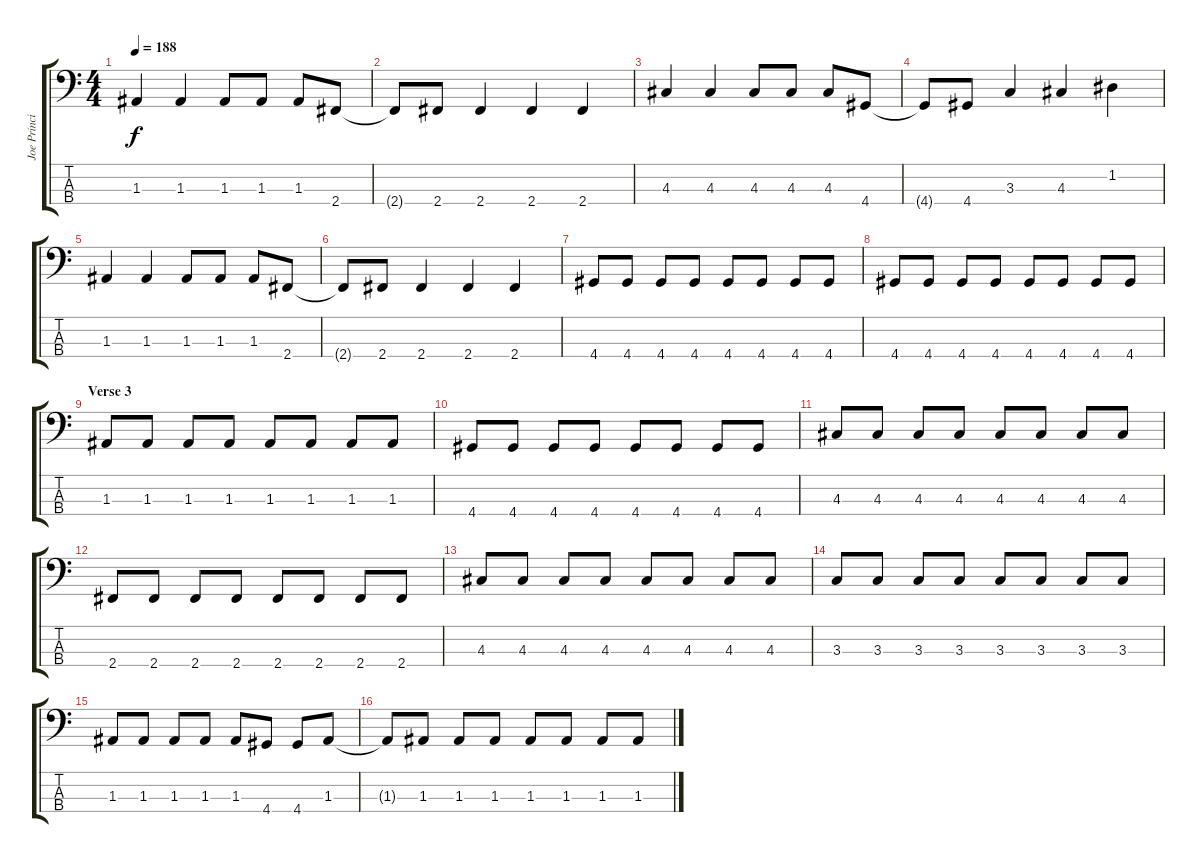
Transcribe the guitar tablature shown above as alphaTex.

\track ("Joe Principe (Bass)" "Joe Princi") {instrument electricbassfinger}
\staff {score tabs}
\tuning (G2 D2 A1 E1) {hide}
\ts (4 4)
\tempo 188
\clef f4
\ks c
1.3.4{dy f} 1.3.4 1.3.8 1.3.8 1.3.8 2.4.8 |
2.4{t}.8 2.4.8 2.4.4 2.4.4 2.4.4 |
4.3.4 4.3.4 4.3.8 4.3.8 4.3.8 4.4.8 |
4.4{t}.8 4.4.8 3.3.4 4.3.4 1.2.4 |
1.3.4 1.3.4 1.3.8 1.3.8 1.3.8 2.4.8 |
2.4{t}.8 2.4.8 2.4.4 2.4.4 2.4.4 |
4.4.8 4.4.8 4.4.8 4.4.8 4.4.8 4.4.8 4.4.8 4.4.8 |
4.4.8 4.4.8 4.4.8 4.4.8 4.4.8 4.4.8 4.4.8 4.4.8 |
\section ("" "Verse 3")
1.3.8 1.3.8 1.3.8 1.3.8 1.3.8 1.3.8 1.3.8 1.3.8 |
4.4.8 4.4.8 4.4.8 4.4.8 4.4.8 4.4.8 4.4.8 4.4.8 |
4.3.8 4.3.8 4.3.8 4.3.8 4.3.8 4.3.8 4.3.8 4.3.8 |
2.4.8 2.4.8 2.4.8 2.4.8 2.4.8 2.4.8 2.4.8 2.4.8 |
4.3.8 4.3.8 4.3.8 4.3.8 4.3.8 4.3.8 4.3.8 4.3.8 |
3.3.8 3.3.8 3.3.8 3.3.8 3.3.8 3.3.8 3.3.8 3.3.8 |
1.3.8 1.3.8 1.3.8 1.3.8 1.3.8 4.4.8 4.4.8 1.3.8 |
1.3{t}.8 1.3.8 1.3.8 1.3.8 1.3.8 1.3.8 1.3.8 1.3.8
